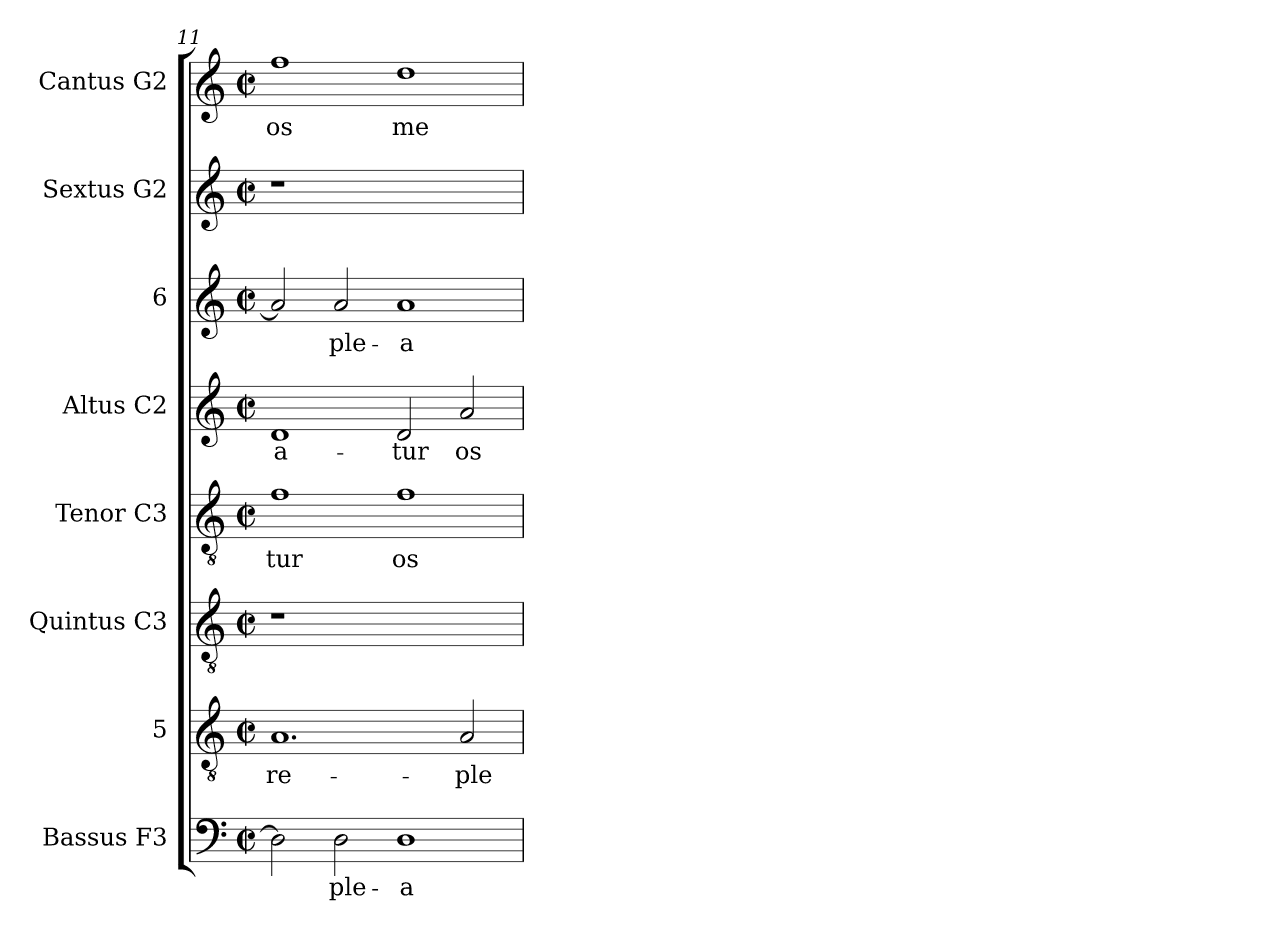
**kern	**text	**kern	**text	**kern	**kern	**text	**kern	**text	**kern	**text	**kern	**kern	**text
*part8	*part8	*part7	*part7	*part6	*part5	*part5	*part4	*part4	*part3	*part3	*part2	*part1	*part1
*staff8	*staff8	*staff7	*staff7	*staff6	*staff5	*staff5	*staff4	*staff4	*staff3	*staff3	*staff2	*staff1	*staff1
*I"Bassus  F3	*	*I"5	*	*I"Quintus  C3	*I"Tenor  C3	*	*I"Altus  C2	*	*I"6	*	*I"Sextus  G2	*I"Cantus  G2	*
*I'B	*	*	*	*	*I'T	*	*I'A	*	*	*	*	*I'C	*
*clefF4	*	*clefGv2	*	*clefGv2	*clefGv2	*	*clefG2	*	*clefG2	*	*clefG2	*clefG2	*
*k[]	*	*k[]	*	*k[]	*k[]	*	*k[]	*	*k[]	*	*k[]	*k[]	*
*C:	*	*C:	*	*C:	*C:	*	*C:	*	*C:	*	*C:	*C:	*
*M2/2	*	*M2/2	*	*M2/2	*M2/2	*	*M2/2	*	*M2/2	*	*M2/2	*M2/2	*
*met(c|)	*	*met(c|)	*	*met(c|)	*met(c|)	*	*met(c|)	*	*met(c|)	*	*met(c|)	*met(c|)	*
=11	=11	=11	=11	=11	=11	=11	=11	=11	=11	=11	=11	=11	=11
!	!LO:LY:b:cj	!	!LO:LY:b:cj	!	!	!LO:LY:b:cj	!	!LO:LY:b:cj	!	!LO:LY:b:cj	!	!	!LO:LY:b:cj
2D\]	--	1.A	re-	1r	1f	-tur	1d	-a-	2a/]	--	1r	1ff	os
!	!LO:LY:b:cj	!	!	!	!	!	!	!	!	!LO:LY:b:cj	!	!	!
2D\	-ple-	.	.	.	.	.	.	.	2a/	-ple-	.	.	.
!	!LO:LY:b:cj	!	!	!	!	!LO:LY:b:cj	!	!LO:LY:b:cj	!	!LO:LY:b:cj	!	!	!LO:LY:b:cj
1D	-a-	.	.	1ryy	1f	os	2d/	-tur	1a	-a-	1ryy	1dd	me-
!	!	!	!LO:LY:b:cj	!	!	!	!	!LO:LY:b:cj	!	!	!	!	!
.	.	2A/	-ple-	.	.	.	2a/	os	.	.	.	.	.
=	=	=	=	=	=	=	=	=	=	=	=	=	=
*-	*-	*-	*-	*-	*-	*-	*-	*-	*-	*-	*-	*-	*-
